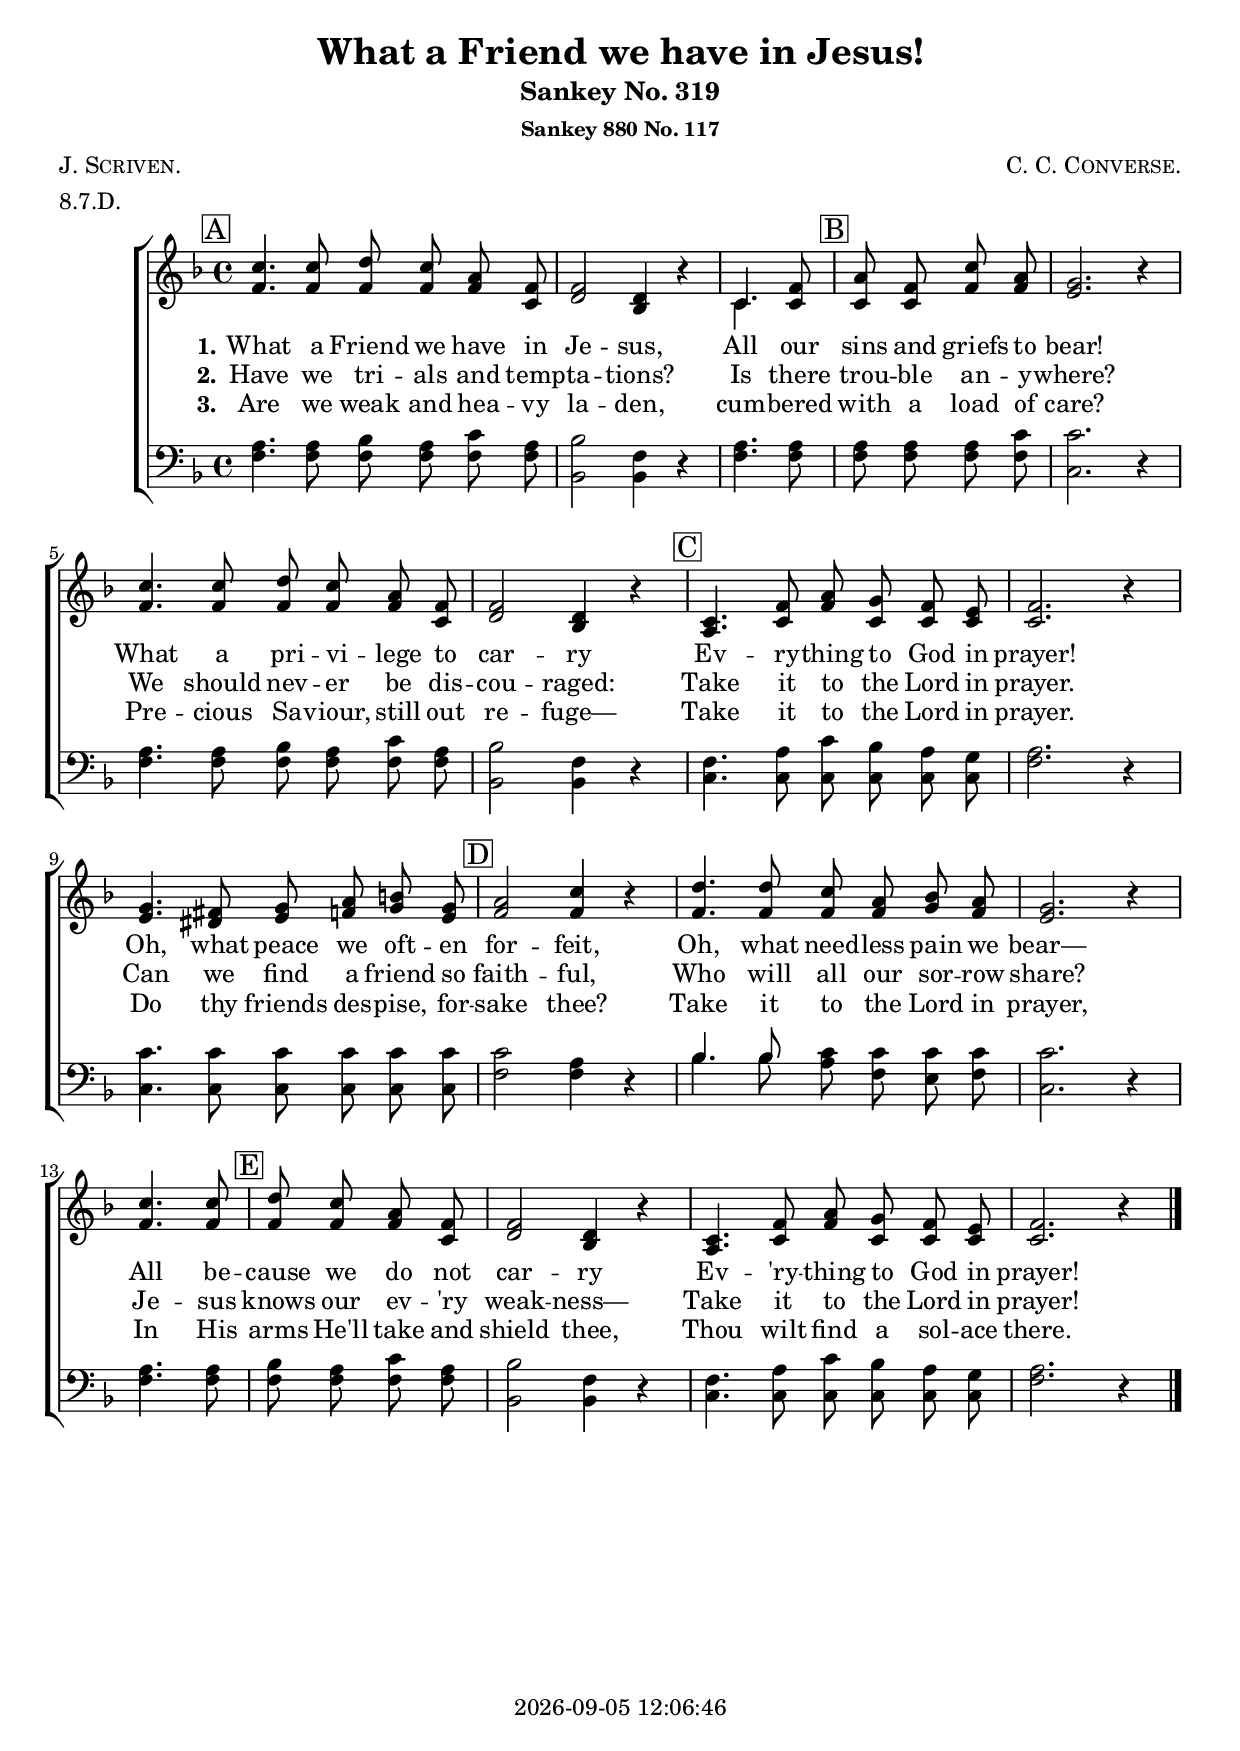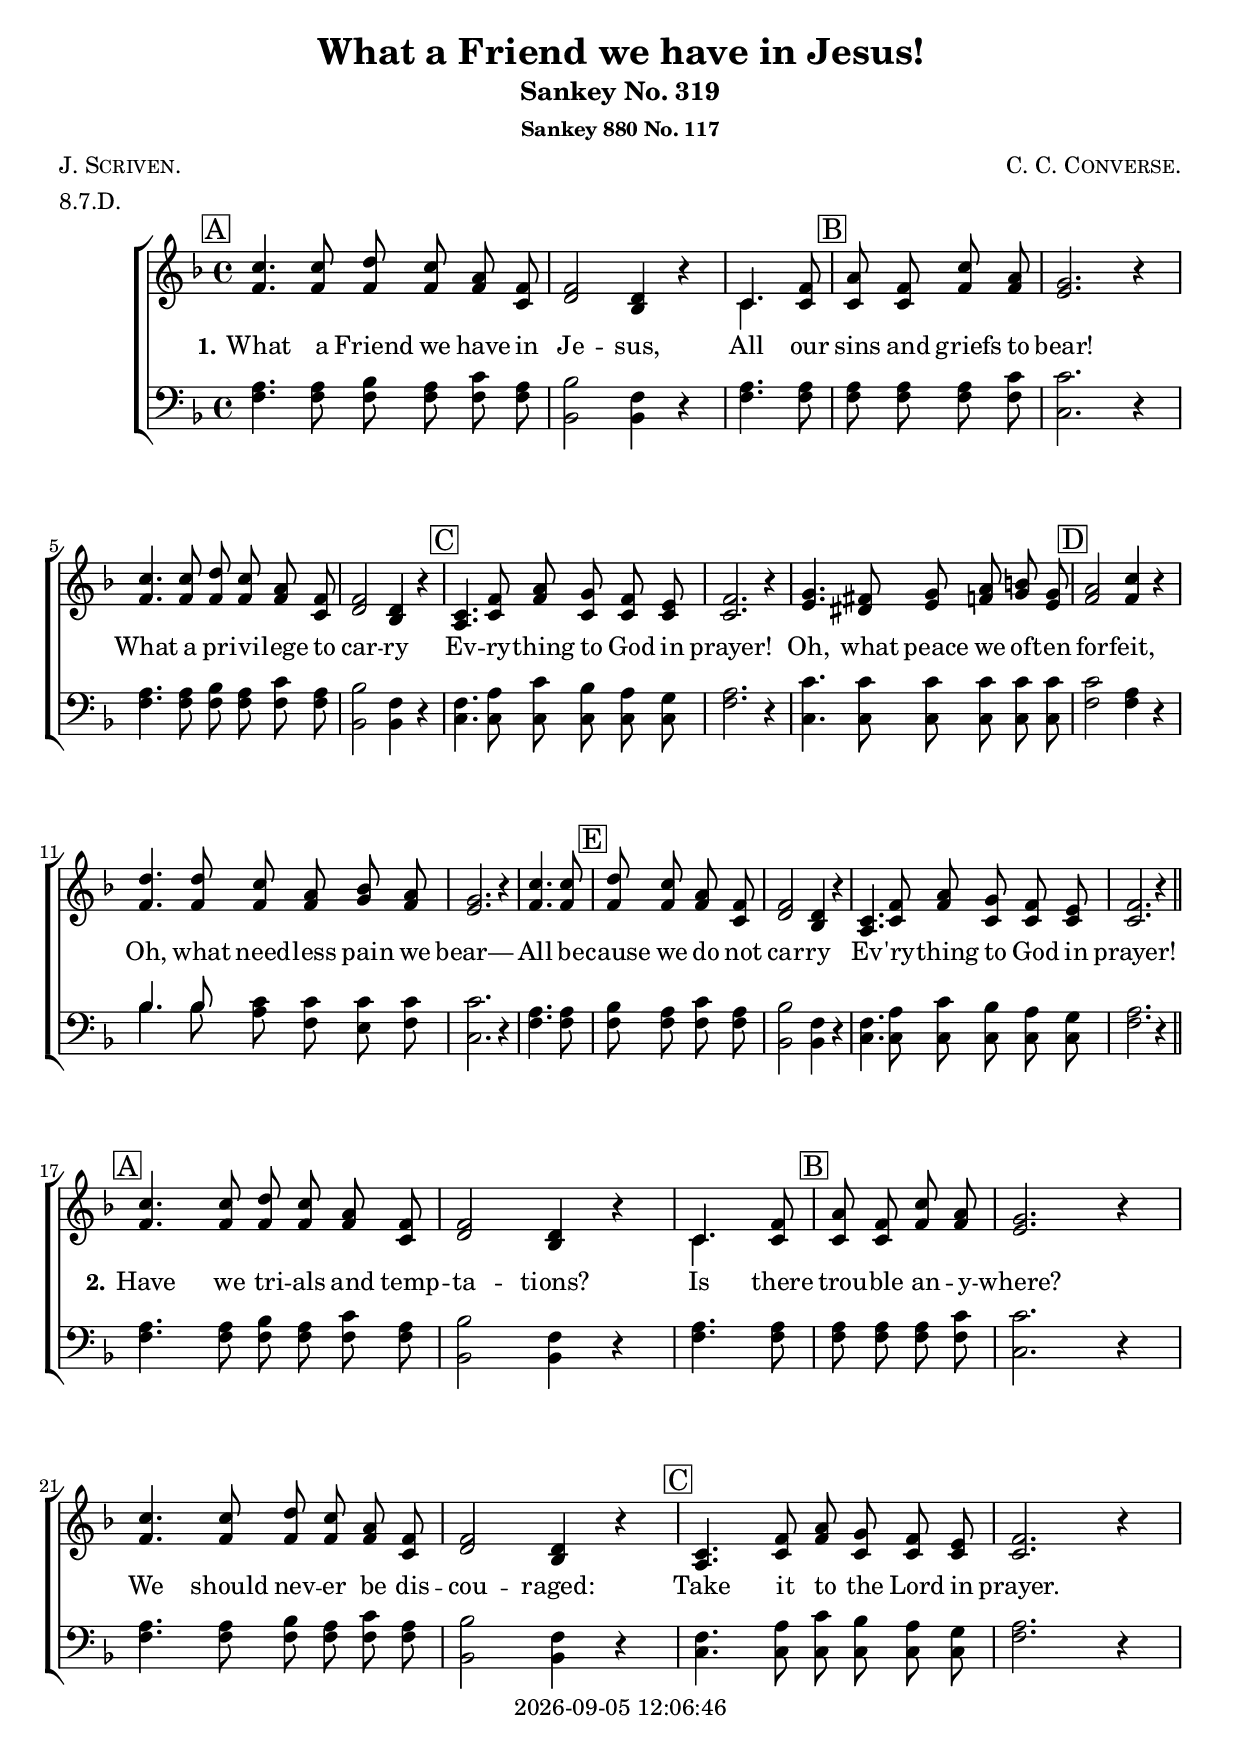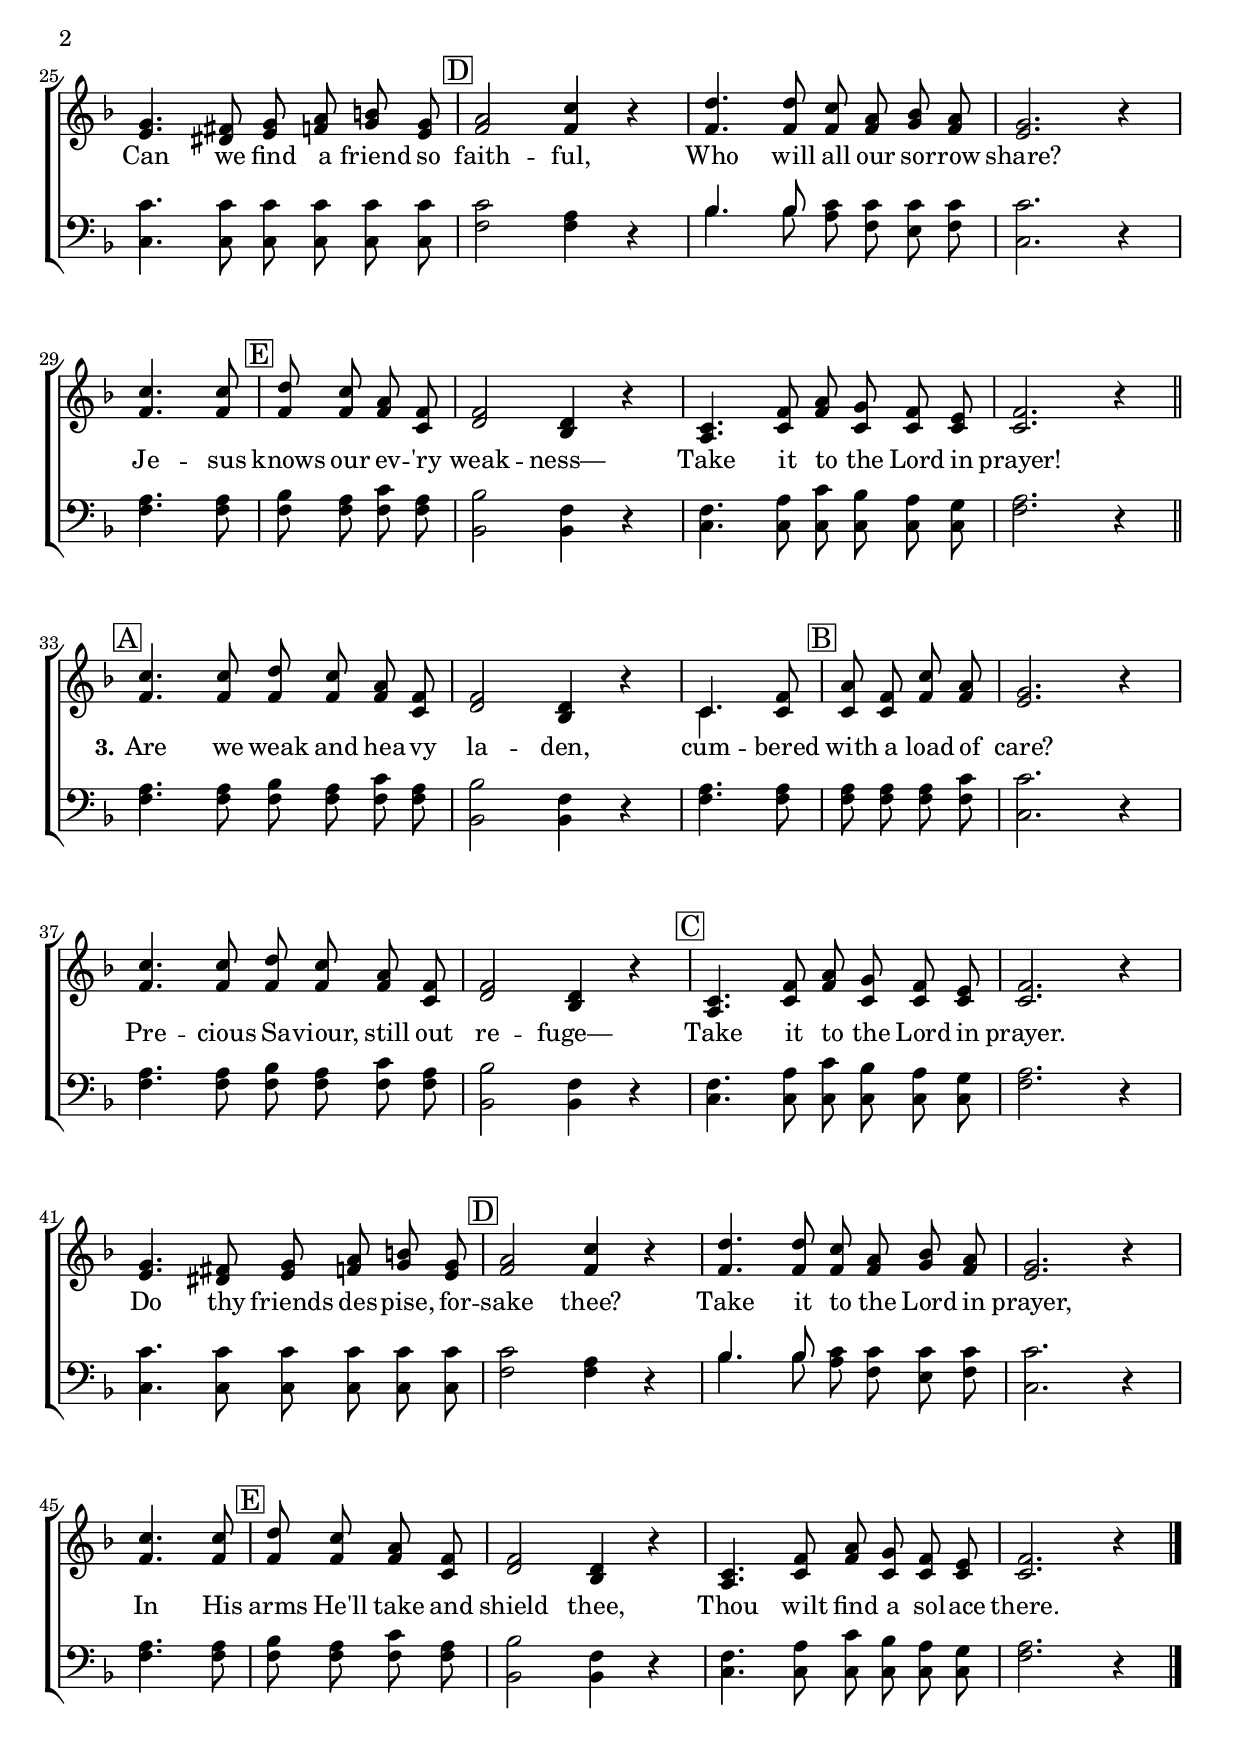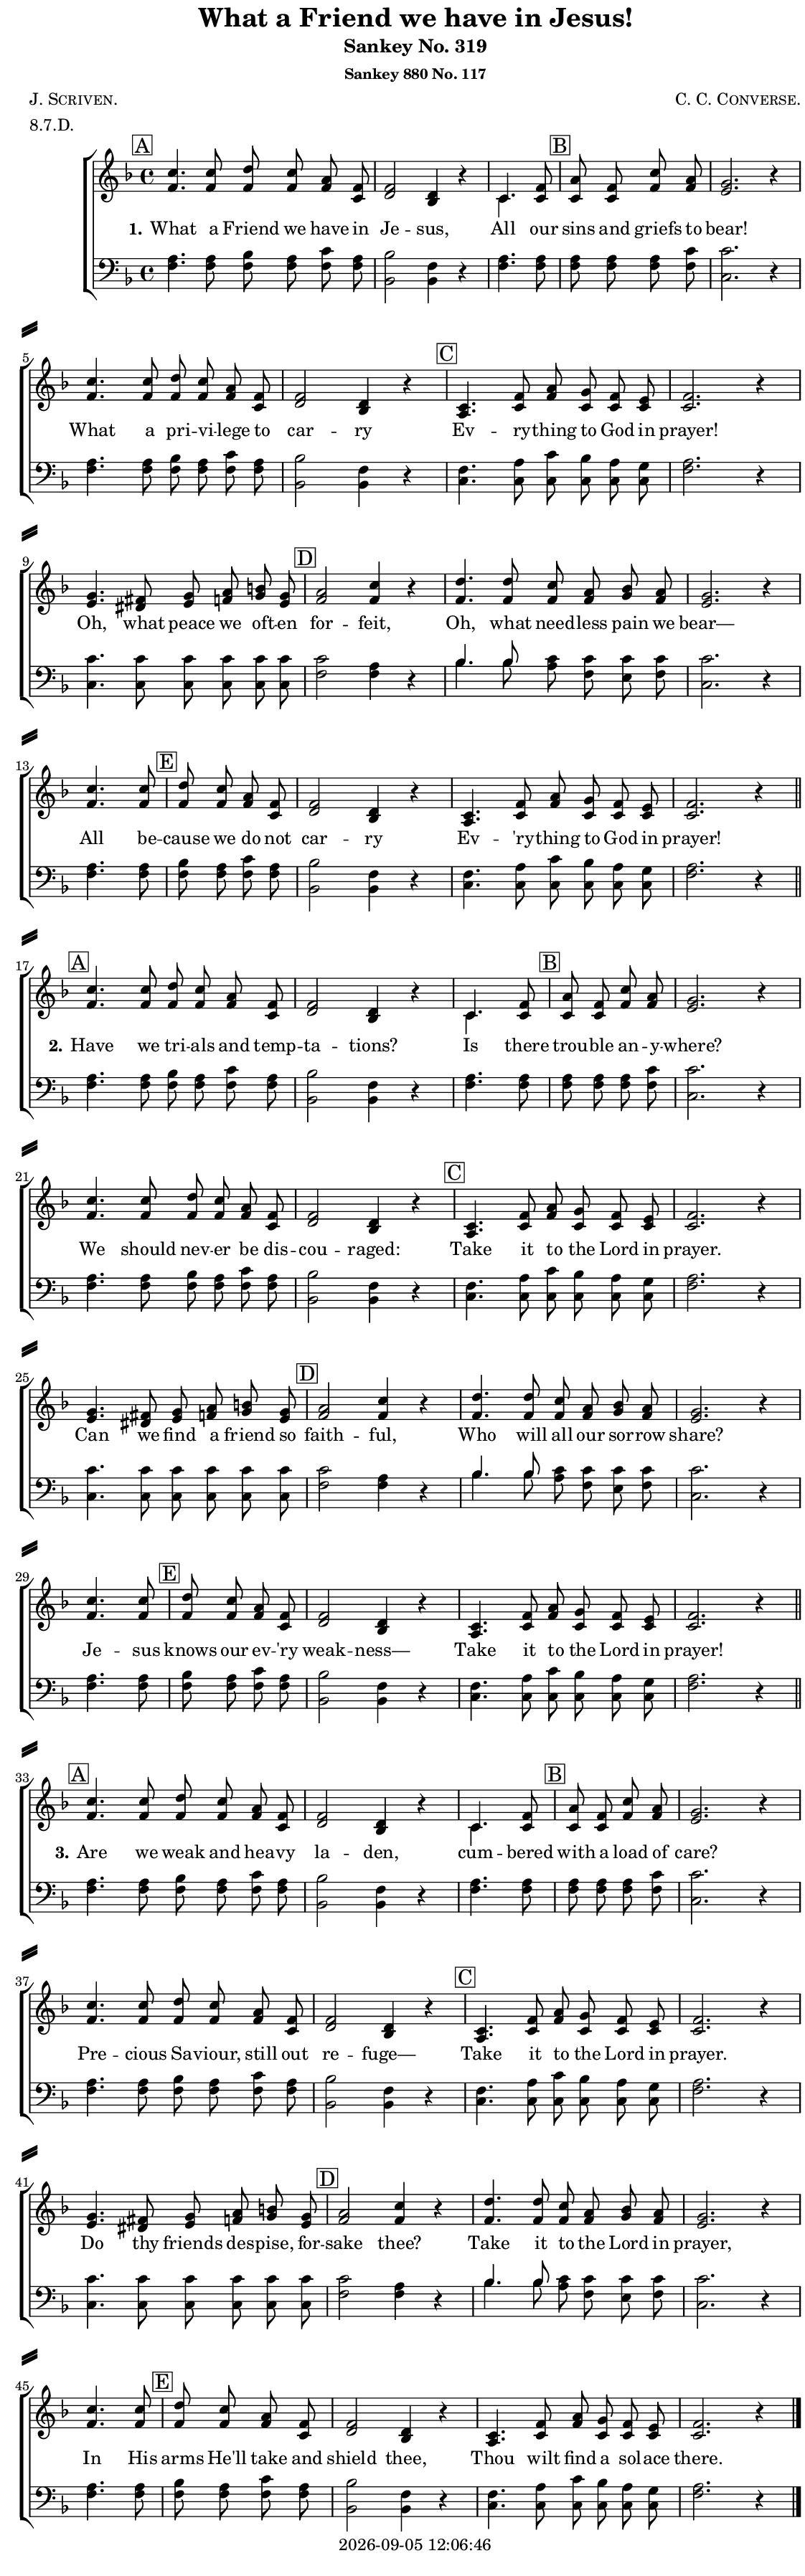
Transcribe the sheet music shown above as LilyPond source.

\version "2.22.1"

\include "articulate.ly"

today = #(strftime "%Y-%m-%d %H:%M:%S" (localtime (current-time)))

\header {
% centered at top
%  dedication  = "dedication"
  title       = "What a Friend we have in Jesus!"
  subtitle    = "Sankey No. 319"
  subsubtitle = "Sankey 880 No. 117"
%  instrument  = "instrument"
  
% arrangement of following lines:
%
%  poet    composer
%  meter   arranger
%  piece       opus

  composer    = \markup\smallCaps "C. C. Converse."
%  arranger    = "arranger"
%  opus        = "opus"

  poet        = \markup\smallCaps "J. Scriven."
  meter       = \markup\smallCaps "8.7.D."
%  piece       = \markup\smallCaps "piece"

% centered at bottom
% tagline     = "tagline" % default lilypond version
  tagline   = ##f
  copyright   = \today
}

% #(set-global-staff-size 16)

global = {
  \key f \major
  \time 4/4
}

RehearsalTrack = {
% \set Score.currentBarNumber = #5
  \mark \markup { \box "A" } s1*2 s2
  \mark \markup { \box "B" } s2 s1*3
  \mark \markup { \box "C" }    s1*3
  \mark \markup { \box "D" }    s1*3 s2
  \mark \markup { \box "E" } s2 s1*3
}

TempoTrack = {
  \set Score.tempoHideNote = ##t
  \tempo 4=120
}

br = {
  % \break
}
nl = { \bar "||" \break }

soprano = \relative {
  \autoBeamOff
  c''4. 8 d c a f
  f2 d4 r
  c4. f8 \bar "|" \br a8 f c' a
  g2. r4 % B
  c4. 8 d c a f
  f2 d4 r
  c4. f8 a g f e % C
  f2. r4
  g4. fis8 g a b g
  a2 c4 r % D
  d4. 8 c a bes a
  g2. r4
  c4. 8 \bar "|" \br d8 c a f
  f2 d4 r % E
  c4. f8 a g f e
  f2. r4
}

alto = \relative {
  \autoBeamOff
  f'4. 8 8 8 8 c
  d2 bes4 r
  \once\partCombineApart c4. 8 8 8 f f
  e2. r4 % B
  f4. 8 8 8 8 c
  d2 bes4 r
  a4. c8 f c c c % C
  c2. r4
  e4. dis8 e f g e
  f2 4 r % D
  f4. 8 8 8 g f
  e2. r4
  f4. 8 8 8 8 c
  d2 bes4 r % E
  a4. c8 f c c c
  c2. r4
}

tenor = \relative {
  \autoBeamOff
  a4. 8 bes a c a
  bes2 f4 r
  a4. 8 8 8 8 c
  c2. r4 % B
  a4. 8 bes a c a
  bes2 f4 r
  f4. a8 c bes a g % C
  a2. r4
  c4. 8 8 8 8 8
  c2 a4 r % D
  bes4. 8 c c c c
  c2. r4
  a4. 8 bes a c a
  bes2 f4 r % E
  f4. a8 c bes a g
  a2. r4
}

bass = \relative {
  \autoBeamOff
  f4. 8 8 8 8 8
  bes,2 4 r
  f'4. 8 8 8 8 8
  c2. r4 % B
  f4. 8 8 8 8 8
  bes,2 4 r
  c4. 8 8 8 8 8 % C
  f2. r4
  c4. 8 8 8 8 8
  f2 4 r % D
  \once\partCombineApart bes4. \once\partCombineApart 8 a f e f
  c2. r4
  f4. 8 8 8 8 8
  bes,2 4 r % E
  c4. 8 8 8 8 8
  f2. r4
}

nom  = {   \set ignoreMelismata = ##t }
yesm = { \unset ignoreMelismata       }

chorus = \lyricmode {
}

verses = 3

wordsOne = \lyricmode {
  \set stanza = "1."
  What a Friend we have in Je -- sus,
  All our sins and griefs to bear!
  What a pri -- vi -- lege to car -- ry
  Ev -- ry -- thing to God in prayer!
  Oh, what peace we oft -- en for -- feit,
  Oh, what need -- less pain we bear—
  All be -- cause we do not car -- ry
  Ev -- 'ry -- thing to God in prayer!
}
  
wordsTwo = \lyricmode {
  \set stanza = "2."
  Have we tri -- als and temp -- ta -- tions?
  Is there trou -- ble an -- y -- where?
  We should nev -- er be dis -- cou -- raged:
  Take it to the Lord in prayer.
  Can we find a friend so faith -- ful,
  Who will all our sor -- row share?
  Je -- sus knows our ev -- 'ry weak -- ness—
  Take it to the Lord in prayer!
}
  
wordsThree = \lyricmode {
  \set stanza = "3."
  Are we weak and hea -- vy la -- den,
  cum -- bered with a load of care?
  Pre -- cious Sa -- viour, still out re -- fuge—
  Take it to the Lord in prayer.
  Do thy friends des -- pise, for -- sake thee?
  Take it to the Lord in prayer,
  In His arms He'll take and shield thee,
  Thou wilt find a sol -- ace there.
}
  
wordsMidi = \lyricmode {
  \set stanza = "1."
  "What " "a " "Friend " "we " "have " "in " Je "sus, "
  "\nAll " "our " "sins " "and " "griefs " "to " "bear! "
  "\nWhat " "a " pri vi "lege " "to " car "ry "
  "\nEv" ry "thing " "to " "God " "in " "prayer! "
  "\nOh, " "what " "peace " "we " oft "en " for "feit, "
  "\nOh, " "what " need "less " "pain " "we " "bear— "
  "\nAll " be "cause " "we " "do " "not " car "ry "
  "\nEv" 'ry "thing " "to " "God " "in " "prayer! "

  \set stanza = "2."
  "\nHave " "we " tri "als " "and " temp ta "tions? "
  "\nIs " "there " trou "ble " an y "where? "
  "\nWe " "should " nev "er " "be " dis cou "raged: "
  "\nTake " "it " "to " "the " "Lord " "in " "prayer. "
  "\nCan " "we " "find " "a " "friend " "so " faith "ful, "
  "\nWho " "will " "all " "our " sor "row " "share? "
  "\nJe" "sus " "knows " "our " ev "'ry " weak "ness— "
  "\nTake " "it " "to " "the " "Lord " "in " "prayer! "

  \set stanza = "3."
  "\nAre " "we " "weak " "and " hea "vy " la "den, "
  "\ncum" "bered " "with " "a " "load " "of " "care? "
  "\nPre" "cious " Sa "viour, " "still " "out " re "fuge— "
  "\nTake " "it " "to " "the " "Lord " "in " "prayer. "
  "\nDo " "thy " "friends " des "pise, " for "sake " "thee? "
  "\nTake " "it " "to " "the " "Lord " "in " "prayer, "
  "\nIn " "His " "arms " "He'll " "take " "and " "shield " "thee, "
  "\nThou " "wilt " "find " "a " sol "ace " "there. "
}

\book {
  \bookOutputSuffix "midi"
  \score {
%    \articulate
        \new ChoirStaff <<
                                % Soprano staff
          \new Staff = soprano
          <<
            \new Voice { \repeat unfold \verses \TempoTrack     }
            \new Voice { \global \repeat unfold \verses \soprano \bar "|." }
            \addlyrics \wordsMidi
          >>
                                % Alto staff
          \new Staff = alto
          <<
            \new Voice { \global \repeat unfold \verses { \alto \nl } \bar "|." }
          >>
                                % Tenor staff
          \new Staff = tenor
          <<
            \clef "treble_8"
            \new Voice { \global \repeat unfold \verses \tenor }
          >>
                                % Bass staff
          \new Staff = bass
          <<
            \clef "bass"
            \new Voice { \global \repeat unfold \verses \bass }
          >>
        >>
    \midi {}
  }
}

\book {
  \bookOutputSuffix "repeat"
  \score {
        \new ChoirStaff <<
                                  % Joint soprano/alto staff
          \new Staff \with { printPartCombineTexts = ##f }
          <<
            \new Voice \RehearsalTrack
            \new Voice \TempoTrack
            \new NullVoice = "aligner" \soprano
            \new Voice = "women" \partCombine { \global \soprano \bar "|." } { \global \alto }
            \new Lyrics \lyricsto "aligner" { \wordsOne \chorus }
            \new Lyrics \lyricsto "aligner"   \wordsTwo
            \new Lyrics \lyricsto "aligner"   \wordsThree
          >>
                                  % Joint tenor/bass staff
          \new Staff \with { printPartCombineTexts = ##f }
          <<
            \clef "bass"
            \new Voice = "men" \partCombine { \global \tenor } { \global \bass }
          >>
        >>
    \layout {
      indent = 1.5\cm
      \context {
        \Staff \RemoveAllEmptyStaves
      }
    }
  }
}

\book {
  \bookOutputSuffix "single"
  \score {
        \new ChoirStaff <<
                                  % Joint soprano/alto staff
          \new Staff \with { printPartCombineTexts = ##f }
          <<
            \new Voice { \repeat unfold \verses \RehearsalTrack }
            \new Voice { \repeat unfold \verses \TempoTrack }
            \new NullVoice = "aligner" { \repeat unfold \verses \soprano }
            \new Voice = "women" \partCombine { \global \repeat unfold \verses \soprano \bar "|." }
                                               { \global \repeat unfold \verses { \alto \nl } \bar "|." }
            \new Lyrics \lyricsto "aligner" { \wordsOne   \chorus
                                              \wordsTwo   \chorus
                                              \wordsThree \chorus
                                            }
          >>
                                  % Joint tenor/bass staff
          \new Staff \with { printPartCombineTexts = ##f }
          <<
            \clef "bass"
            \new Voice = "men" \partCombine { \global \repeat unfold \verses \tenor }
                                            { \global \repeat unfold \verses \bass }
          >>
        >>
    \layout {
      indent = 1.5\cm
      \context {
        \Staff \RemoveAllEmptyStaves
      }
    }
  }
}

\book {
  \bookOutputSuffix "singlepage"
  \paper {
    top-margin = 0
    left-margin = 7
    right-margin = 1
    paper-width = 190\mm
    page-breaking = #ly:one-page-breaking
    system-system-spacing.basic-distance = #15
    system-separator-markup = \slashSeparator
  }
  \score {
        \new ChoirStaff <<
                                  % Joint soprano/alto staff
          \new Staff \with { printPartCombineTexts = ##f }
          <<
            \new Voice { \repeat unfold \verses \RehearsalTrack }
            \new Voice { \repeat unfold \verses \TempoTrack }
            \new NullVoice = "aligner" { \repeat unfold \verses \soprano }
            \new Voice = "women" \partCombine { \global \repeat unfold \verses \soprano \bar "|." }
                                               { \global \repeat unfold \verses { \alto \nl } \bar "|." }
            \new Lyrics \lyricsto "aligner" { \wordsOne   \chorus
                                              \wordsTwo   \chorus
                                              \wordsThree \chorus
                                            }
          >>
                                  % Joint tenor/bass staff
          \new Staff \with { printPartCombineTexts = ##f }
          <<
            \clef "bass"
            \new Voice = "men" \partCombine { \global \repeat unfold \verses \tenor }
                                            { \global \repeat unfold \verses \bass }
          >>
        >>
    \layout {
      indent = 1.5\cm
      \context {
        \Staff \RemoveAllEmptyStaves
      }
    }
  }
}
